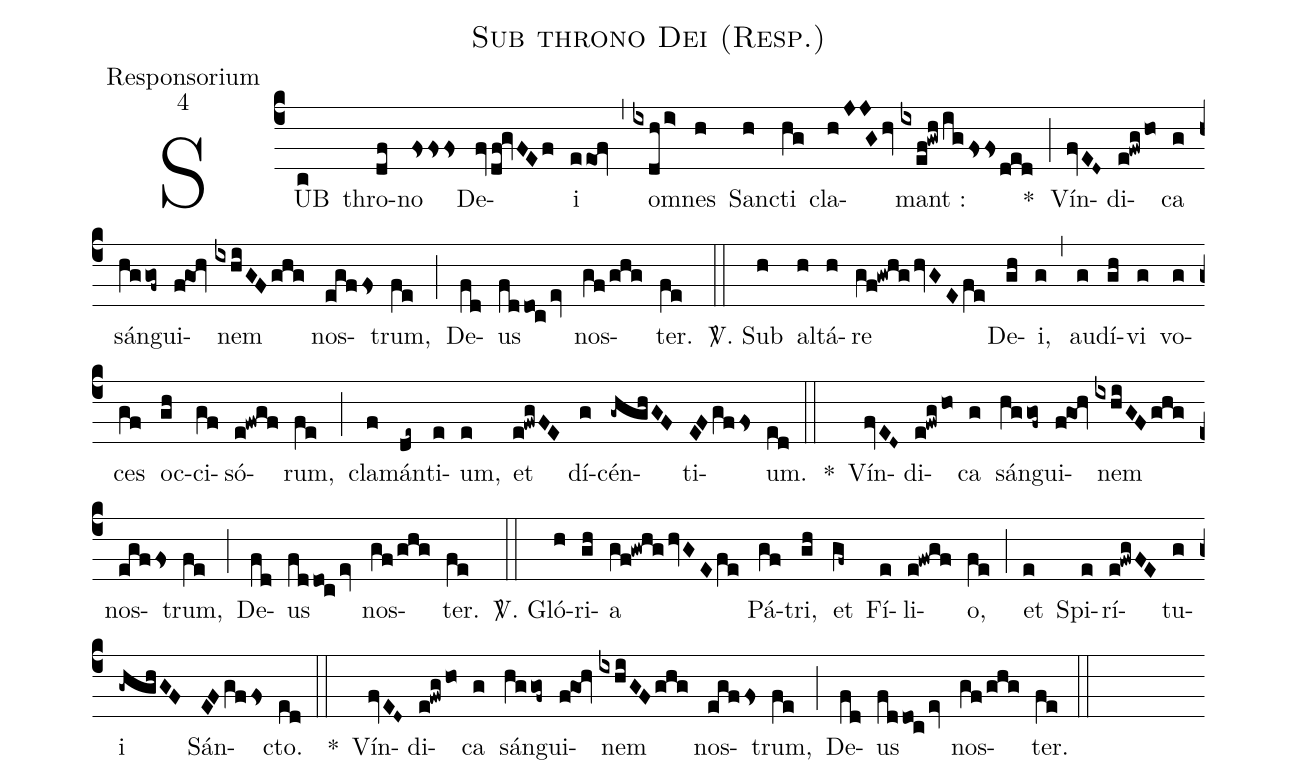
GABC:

name:Sub throno Dei (Resp.);
office-part:Responsorium;
mode:4;
%%
(c4)SUB(c) thro(df)no(fsss) De(fvdf!gvFEf)i(eeof) (,) om(ixdh/i>)nes(h) Sanc(h)ti(hg) cla(h/JJGhv)mant :(ixef!gwh/igfssded) *(;) Vín(fvED~)di(e!fwg/ho)ca(g) sán(hggof~)gui(f!goh)nem(ixhiGFghg) nos(egffs)trum,(fe) (;) De(fd)us(fddoc/ev) nos(gf/ghg)ter.(fe) (::)

<sp>V/</sp>. Sub(h) al(h)tá(h)re(gf!gwhg/hvGEfe) De(gh)i,(g) (,) au(g)dí(gh)vi(g) vo(g)ces(gf) oc(gh)ci(gf)só(e!fwgf)rum,(fe) (;) cla(f)mán(de~)ti(e)um,(e) et(e!fwgFE) dí(g)cén(-ghghGF)ti(EFgffs)um.(ed) (::)
*() Vín(fvED~)di(e!fwg/ho)ca(g) sán(hggof~)gui(f!goh)nem(ixhiGFghg) nos(egffs)trum,(fe) (;) De(fd)us(fddoc/ev) nos(gf/ghg)ter.(fe) (::)

<sp>V/</sp>. Gló(h)ri(gh)a(gf!gwhg/hvGEfe) Pá(gf)tri,(gh) et(gf~) Fí(e)li(e!fwgf)o,(fe) (;)et(e) Spi(e)rí(e!fwgFE)tu(g)i(-ghghGF) Sán(EFgffs)cto.(ed) (::)
*() Vín(fvED~)di(e!fwg/ho)ca(g) sán(hggof~)gui(f!goh)nem(ixhiGFghg) nos(egffs)trum,(fe) (;) De(fd)us(fddoc/ev) nos(gf/ghg)ter.(fe) (::)
